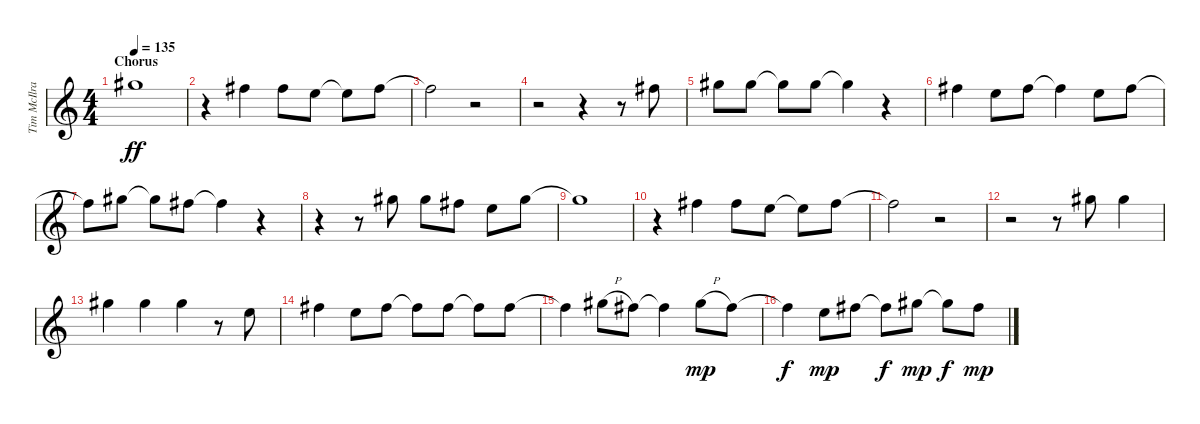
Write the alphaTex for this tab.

\track ("Tim McIlrath - Vocals" "Tim McIlra") {instrument distortionguitar}
\staff {score}
\tuning (E4 B3 G3 D3 A2 E2) {hide}
\ts (4 4)
\section ("" "Chorus")
\tempo 135
\clef g2
\ks c
9.2{t}.1{dy ff} |
r.4 7.2.4 7.2.8 5.2.8 5.2{t}.8 7.2.8 |
7.2{t}.2 r.2 |
r.2 r.4 r.8 7.2.8 |
9.2.8 9.2.8 9.2{t}.8 9.2.8 9.2{t}.4 r.4 |
7.2.4 5.2.8 7.2.8 7.2{t}.4 5.2.8 7.2.8 |
7.2{t}.8 9.2.8 9.2{t}.8 7.2.8 7.2{t}.4 r.4 |
r.4 r.8 9.2.8 9.2.8 7.2.8 5.2.8 9.2.8 |
9.2{t}.1 |
r.4 7.2.4 7.2.8 5.2.8 5.2{t}.8 7.2.8 |
7.2{t}.2 r.2 |
r.2 r.8 9.2.8 9.2.4 |
9.2.4 9.2.4 9.2.4 r.8 5.2.8 |
7.2.4 5.2.8 7.2.8 7.2{t}.8 7.2.8 7.2{t}.8 7.2.8 |
7.2{t}.4 9.2{h}.8 7.2.8 7.2{t}.4 9.2{h}.8{dy mp} 7.2.8 |
7.2{t}.4{dy f} 5.2.8{dy mp} 7.2.8 7.2{t}.8{dy f} 9.2.8{dy mp} 9.2{t}.8{dy f} 7.2.8{dy mp}
